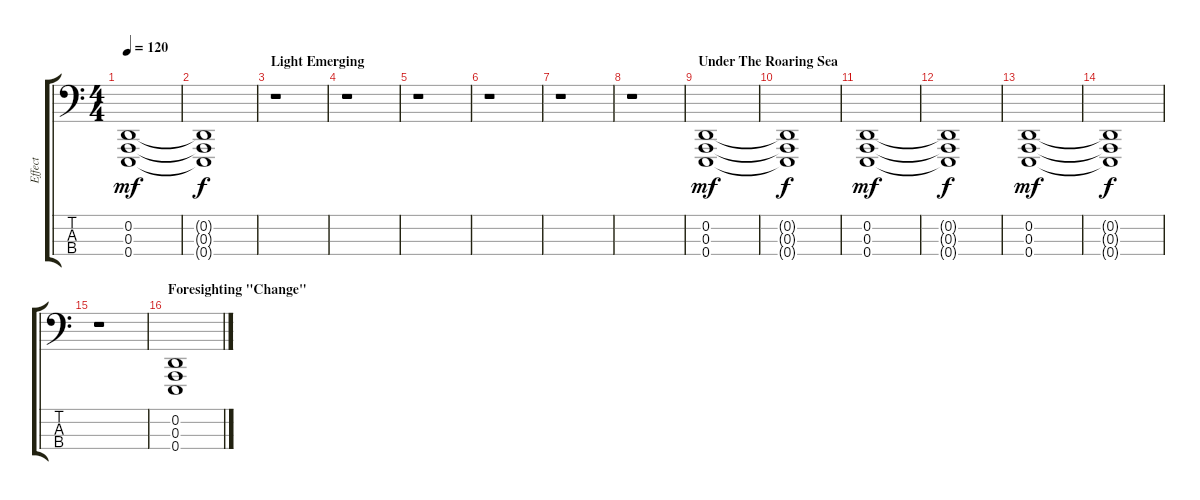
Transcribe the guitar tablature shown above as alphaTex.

\track ("Effect" "Effect") {instrument seashore}
\staff {score tabs}
\tuning (G2 D2 A1 E1) {hide}
\ts (4 4)
\tempo 120
\clef f4
\ks c
(0.2 0.3 0.4).1{dy mf} |
(0.2{t} 0.3{t} 0.4{t}).1{dy f} |
\section ("" "Light Emerging")
r.1 |
r.1 |
r.1 |
r.1 |
r.1 |
r.1 |
\section ("" "Under The Roaring Sea")
(0.2 0.3 0.4).1{dy mf} |
(0.2{t} 0.3{t} 0.4{t}).1{dy f} |
(0.2 0.3 0.4).1{dy mf} |
(0.2{t} 0.3{t} 0.4{t}).1{dy f} |
(0.2 0.3 0.4).1{dy mf} |
(0.2{t} 0.3{t} 0.4{t}).1{dy f} |
r.1 |
\section ("" "Foresighting \"Change\"")
(0.2 0.3 0.4).1
